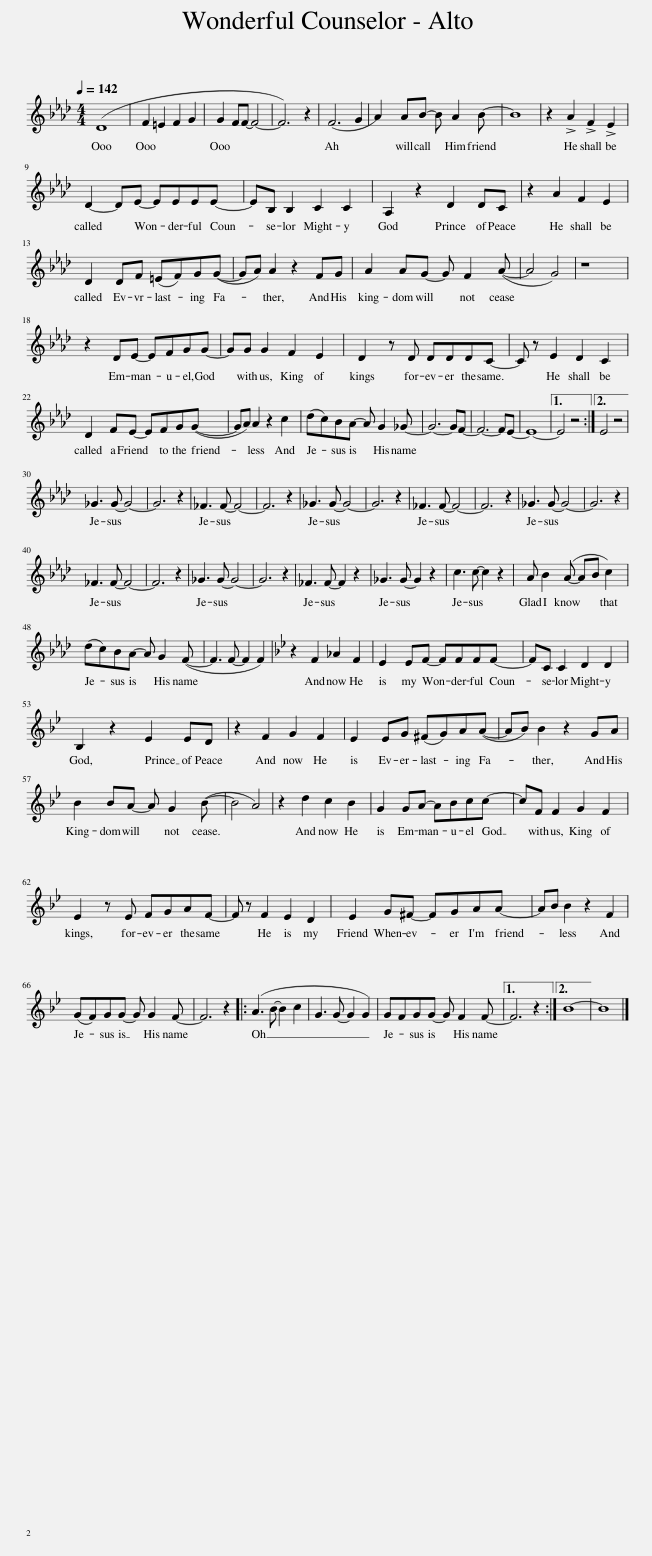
X:1
L:1/8
Q:1/4=142
M:4/4
I:linebreak $
K:Ab
V:1 treble
V:1
 (D8 | F2 =E2 F2 G2 | G2 FF- F4- | F6) z2 | (F6 G2 | %5
 A2) AB- B A2 B- | B8 | z2 !>!A2 !>!F2 !>!E2 |$ D2- DE- EEEE- | EB, B,2 C2 C2 | %10
 A,2 z2 D2 DC | z2 A2 F2 E2 |$ D2 DF (=EF)G(G- | GA) A2 z2 FG | A2 AG- G F2 (A- | %15
 A4 G4) | z8 |$ z2 DE- EFGG- | GG G2 F2 E2 | D2 z D DDDC- | %20
 C z E2 D2 C2 |$ D2 FE- EFG(G- | GA) A2 z2 c2 | (dc)BA- A G2 _G- | G6- GF- | %25
 F6- FE- | E8- |1 E4 z4 :|2 E4 z4 ||$ _G3 G- G4- | %30
 G6 z2 | _F3 F- F4- | F6 z2 | _G3 G- G4- | G6 z2 | %35
 _F3 F- F4- | F6 z2 | _G3 G- G4- | G6 z2 |$ _F3 F- F4- | %40
 F6 z2 | _G3 G- G4- | G6 z2 | _F3 F- F2 z2 | _G3 G- G2 z2 | %45
 c3 c- c2 z2 | A B2 (A- AB c2) |$ (dc)BA- A G2 (F- | F3 F- F2 F2) |[K:Bb] z2 F2 _A2 F2 | %50
 E2 EF- FFFF- | FC C2 D2 D2 |$ B,2 z2 E2 ED | z2 F2 G2 F2 | E2 EG (^FG)A(A- | %55
 AB) B2 z2 GA |$ B2 BA- A G2 (B- | B4 A4) | z2 d2 c2 B2 | G2 GA- ABcc- | %60
 cF F2 G2 F2 |$ E2 z E FGAF- | F z F2 E2 D2 | E2 G^F- FGAA- | AB B2 z2 F2 |$ %65
 (GF)GG- G G2 F- | F6 z2 |: (A3 B- B2 c2 | G3 G- G2 G2) | GFGG- G F2 F- |1 %70
 F6 z2 :|2 B8- || B8 |] %73
